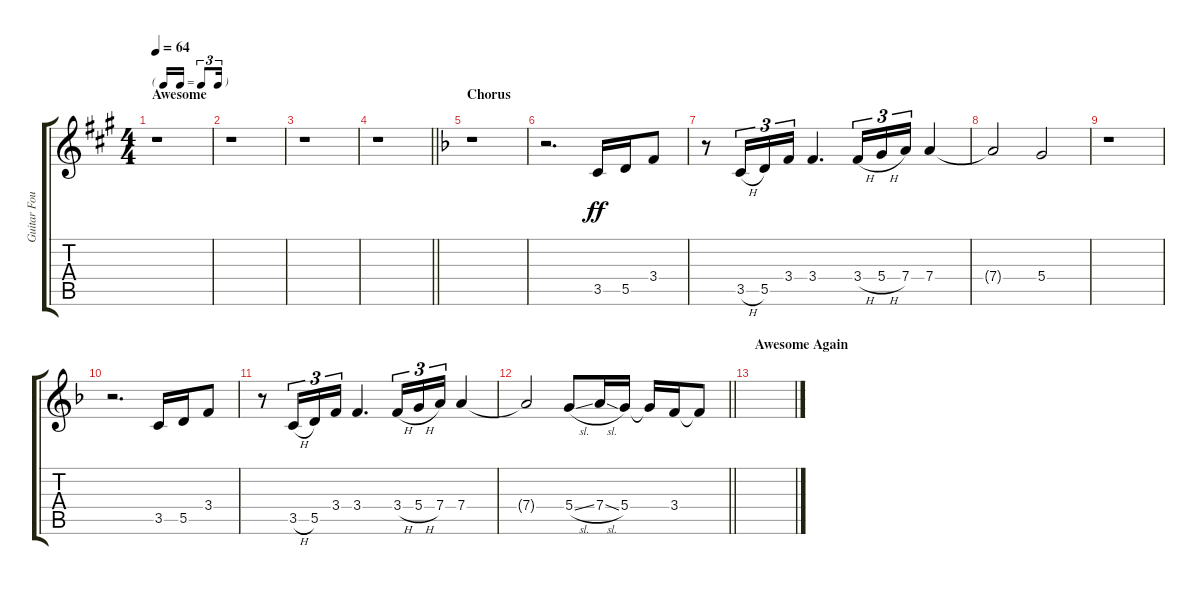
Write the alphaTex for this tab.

\track ("Guitar Four" "Guitar Fou") {mute instrument overdrivenguitar}
\staff {score tabs}
\tuning (E4 B3 G3 D3 A2 E2) {hide}
\ts (4 4)
\tf triplet16th
\section ("" "Awesome")
\tempo 64
\clef g2
\ks a
r.1{dy ff} |
r.1 |
r.1 |
\barLineRight lightlight
r.1 |
\section ("" "Chorus")
\ks f
r.1 |
r.2{d} 3.5.16 5.5.16 3.4.8 |
r.8 3.5{h}.16{tu (3 2)} 5.5.16{tu (3 2)} 3.4.16{tu (3 2)} 3.4.4{d} 3.4{h}.16{tu (3 2)} 5.4{h}.16{tu (3 2)} 7.4.16{tu (3 2)} 7.4.4 |
7.4{t}.2 5.4.2 |
r.1 |
r.2{d} 3.5.16 5.5.16 3.4.8 |
r.8 3.5{h}.16{tu (3 2)} 5.5.16{tu (3 2)} 3.4.16{tu (3 2)} 3.4.4{d} 3.4{h}.16{tu (3 2)} 5.4{h}.16{tu (3 2)} 7.4.16{tu (3 2)} 7.4.4 |
\barLineRight lightlight
7.4{t}.2 5.4{sl}.8 7.4{sl}.16 5.4.16 5.4{t}.16 3.4.16 3.4{t}.8 |
\section ("" "Awesome Again")
